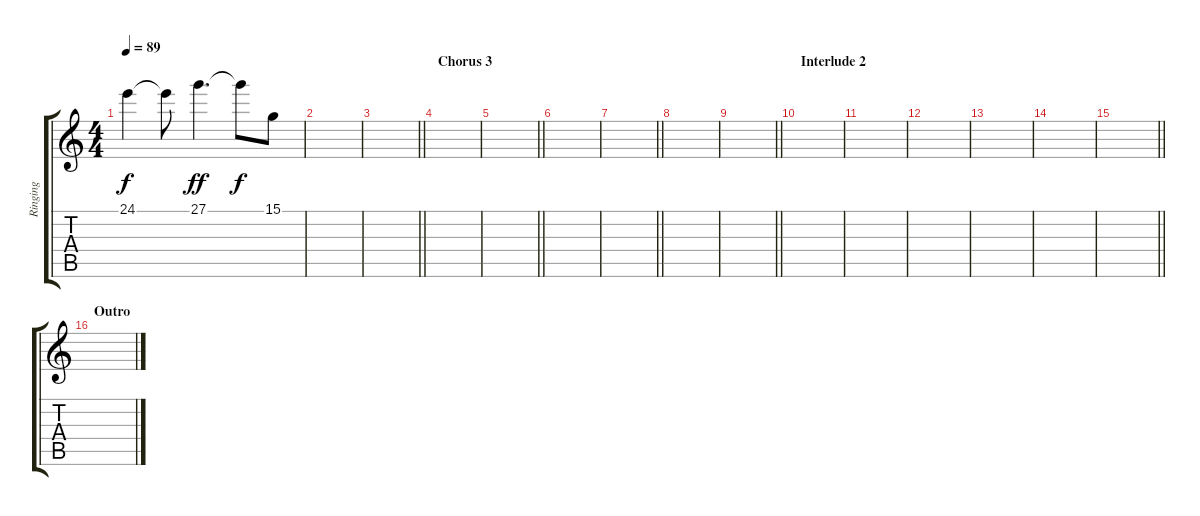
\track ("Ringing " "Ringing ") {instrument pad5bowed}
\staff {score tabs}
\tuning (E4 B3 G3 D3 A2 E2) {hide}
\ts (4 4)
\tempo 89
\clef g2
\ks c
24.1.4{dy f} 24.1{t}.8 27.1.4{d dy ff} 27.1{t}.8{dy f} 15.1.8 |
|
\barLineRight lightlight
|
\section ("" "Chorus 3")
|
\barLineRight lightlight
|
|
\barLineRight lightlight
|
|
\barLineRight lightlight
|
\section ("" "Interlude 2")
|
|
|
|
|
\barLineRight lightlight
|
\section ("" "Outro")
